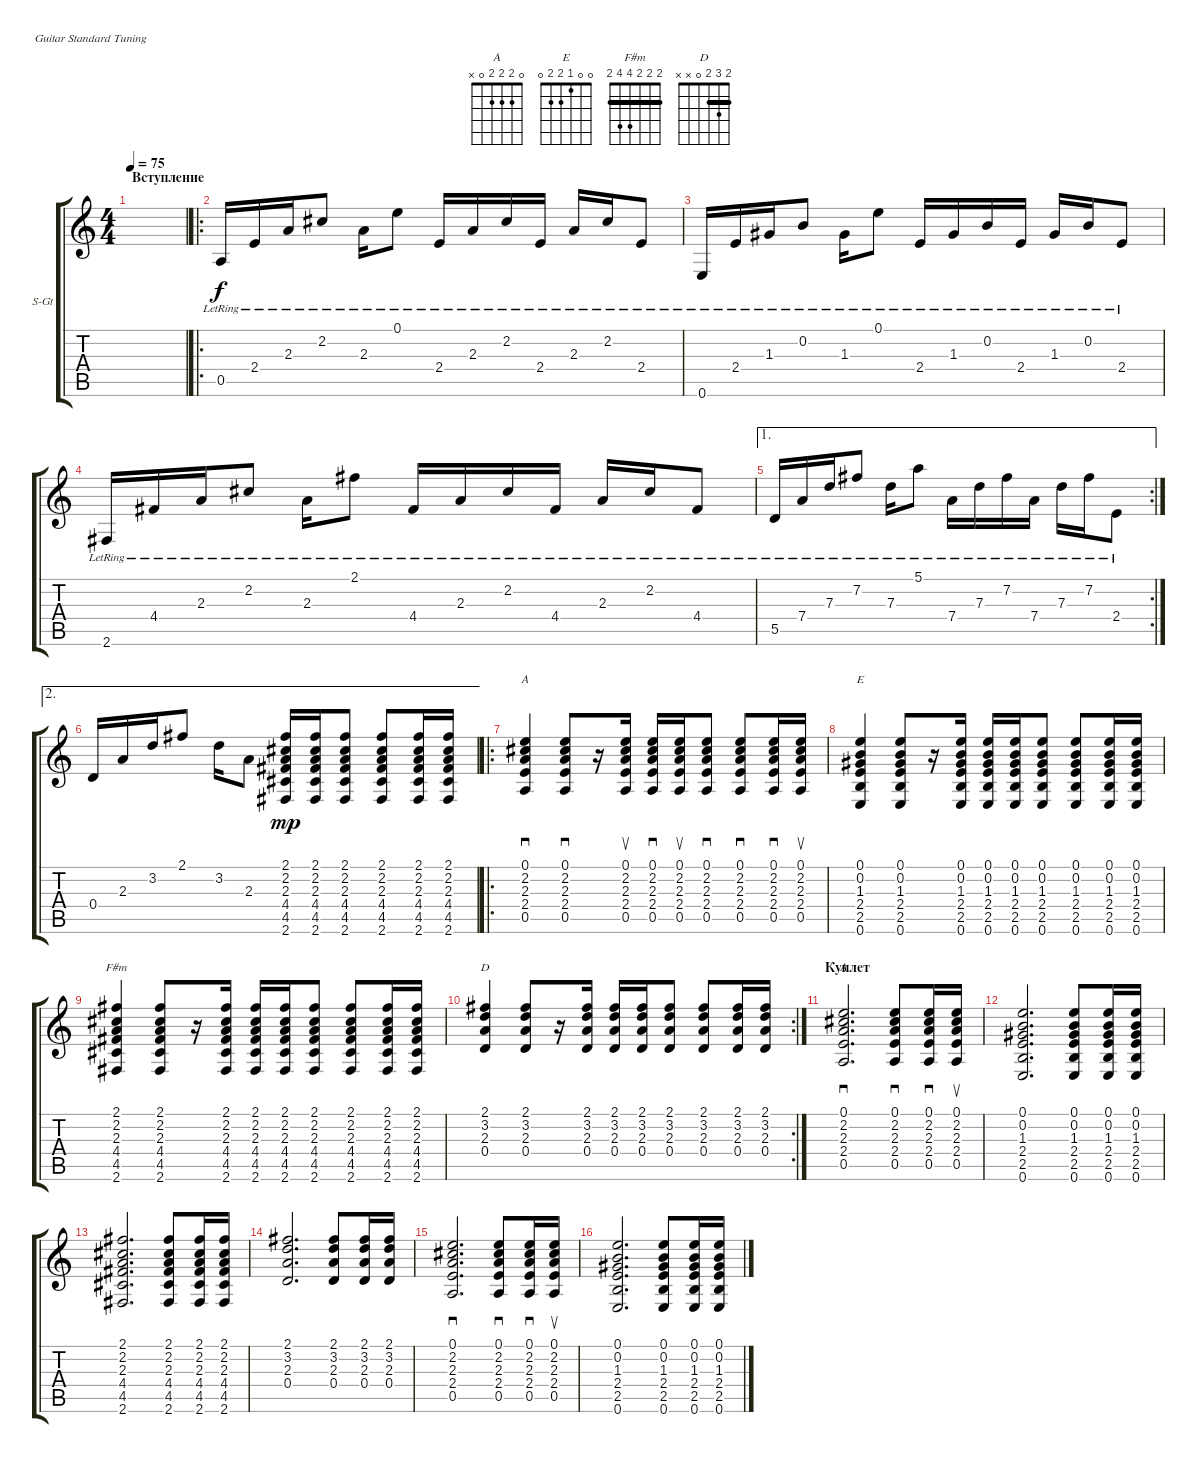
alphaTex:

\defaultSystemsLayout 4
\bracketExtendMode groupsimilarinstruments
\firstSystemTrackNameOrientation horizontal
\otherSystemsTrackNameOrientation horizontal
\track ("Steel Guitar" "S-Gt") {instrument acousticguitarsteel}
\staff {score tabs}
\tuning (E4 B3 G3 D3 A2 E2)
\chord ("A" 0 2 2 2 0 x)
\chord ("E" 0 0 1 2 2 0)
\chord ("F#m" 2 2 2 4 4 2) {barre (2 2 2)}
\chord ("D" 2 3 2 0 x x) {barre 2}
\ts (4 4)
\section ("" "Вступление")
\tempo 75
\clef g2
\scale
0.168831
\ks c
|
\ro
\scale
0.37711 0.5{lr}.16 2.4{lr}.16 2.3{lr}.16 2.2{lr}.8 2.3{lr}.16 0.1{lr}.8 2.4{lr}.16 2.3{lr}.16 2.2{lr}.16 2.4{lr}.16 2.3{lr}.16 2.2{lr}.16 2.4{lr}.8 |
\scale
0.244972 0.6{lr}.16 2.4{lr}.16 1.3{lr}.16 0.2{lr}.8 1.3{lr}.16 0.1{lr}.8 2.4{lr}.16 1.3{lr}.16 0.2{lr}.16 2.4{lr}.16 1.3{lr}.16 0.2{lr}.16 2.4{lr}.8 |
\scale
0.177383 2.6{lr}.16 4.4{lr}.16 2.3{lr}.16 2.2{lr}.8 2.3{lr}.16 2.1{lr}.8 4.4{lr}.16 2.3{lr}.16 2.2{lr}.16 4.4{lr}.16 2.3{lr}.16 2.2{lr}.16 4.4{lr}.8 |
\ae 1
\rc 2
\scale
0.180098 5.5{lr}.16 7.4{lr}.16 7.3{lr}.16 7.2{lr}.8 7.3{lr}.16 5.1{lr}.8 7.4{lr}.16 7.3{lr}.16 7.2{lr}.16 7.4{lr}.16 7.3{lr}.16 7.2{lr}.16 2.4{lr}.8 |
\ae 2
0.4.16 2.3.16 3.2.16 2.1.8 3.2.16 2.3.8 (2.1 2.2 2.3 4.4 4.5 2.6).16{dy mp} (2.1 2.2 2.3 4.4 4.5 2.6).16 (2.1 2.2 2.3 4.4 4.5 2.6).8 (2.1 2.2 2.3 4.4 4.5 2.6).8 (2.1 2.2 2.3 4.4 4.5 2.6).16 (2.1 2.2 2.3 4.4 4.5 2.6).16 |
\ro
(0.5 2.4 2.3 2.2 0.1).4{sd ch "A"} (0.5 2.4 2.3 2.2 0.1).8{sd} r.16 (0.5 2.4 2.3 2.2 0.1).16{su} (0.5 2.4 2.3 2.2 0.1).16{sd} (0.5 2.4 2.3 2.2 0.1).16{su} (0.5 2.4 2.3 2.2 0.1).8{sd} (0.5 2.4 2.3 2.2 0.1).8{sd} (0.5 2.4 2.3 2.2 0.1).16{sd} (0.5 2.4 2.3 2.2 0.1).16{su} |
(0.6 2.5 2.4 1.3 0.2 0.1).4{ch "E"} (0.6 2.5 2.4 1.3 0.2 0.1).8 r.16 (0.6 2.5 2.4 1.3 0.2 0.1).16 (0.6 2.5 2.4 1.3 0.2 0.1).16 (0.6 2.5 2.4 1.3 0.2 0.1).16 (0.6 2.5 2.4 1.3 0.2 0.1).8 (0.6 2.5 2.4 1.3 0.2 0.1).8 (0.6 2.5 2.4 1.3 0.2 0.1).16 (0.6 2.5 2.4 1.3 0.2 0.1).16 |
(2.1 2.2 2.3 4.4 4.5 2.6).4{ch "F#m"} (2.1 2.2 2.3 4.4 4.5 2.6).8 r.16 (2.1 2.2 2.3 4.4 4.5 2.6).16 (2.1 2.2 2.3 4.4 4.5 2.6).16 (2.1 2.2 2.3 4.4 4.5 2.6).16 (2.1 2.2 2.3 4.4 4.5 2.6).8 (2.1 2.2 2.3 4.4 4.5 2.6).8 (2.1 2.2 2.3 4.4 4.5 2.6).16 (2.1 2.2 2.3 4.4 4.5 2.6).16 |
\rc 2
(0.4 2.3 3.2 2.1).4{ch "D"} (0.4 2.3 3.2 2.1).8 r.16 (0.4 2.3 3.2 2.1).16 (0.4 2.3 3.2 2.1).16 (0.4 2.3 3.2 2.1).16 (0.4 2.3 3.2 2.1).8 (0.4 2.3 3.2 2.1).8 (0.4 2.3 3.2 2.1).16 (0.4 2.3 3.2 2.1).16 |
\section ("" "Куплет")
(0.5 2.4 2.3 2.2 0.1).2{d sd ch "A"} (0.5 2.4 2.3 2.2 0.1).8{sd} (0.5 2.4 2.3 2.2 0.1).16{sd} (0.5 2.4 2.3 2.2 0.1).16{su} |
(0.6 2.5 2.4 1.3 0.2 0.1).2{d} (0.6 2.5 2.4 1.3 0.2 0.1).8 (0.6 2.5 2.4 1.3 0.2 0.1).16 (0.6 2.5 2.4 1.3 0.2 0.1).16 |
(2.1 2.2 2.3 4.4 4.5 2.6).2{d} (2.1 2.2 2.3 4.4 4.5 2.6).8 (2.1 2.2 2.3 4.4 4.5 2.6).16 (2.1 2.2 2.3 4.4 4.5 2.6).16 |
(0.4 2.3 3.2 2.1).2{d} (0.4 2.3 3.2 2.1).8 (0.4 2.3 3.2 2.1).16 (0.4 2.3 3.2 2.1).16 |
(0.5 2.4 2.3 2.2 0.1).2{d sd} (0.5 2.4 2.3 2.2 0.1).8{sd} (0.5 2.4 2.3 2.2 0.1).16{sd} (0.5 2.4 2.3 2.2 0.1).16{su} |
(0.6 2.5 2.4 1.3 0.2 0.1).2{d} (0.6 2.5 2.4 1.3 0.2 0.1).8 (0.6 2.5 2.4 1.3 0.2 0.1).16 (0.6 2.5 2.4 1.3 0.2 0.1).16
